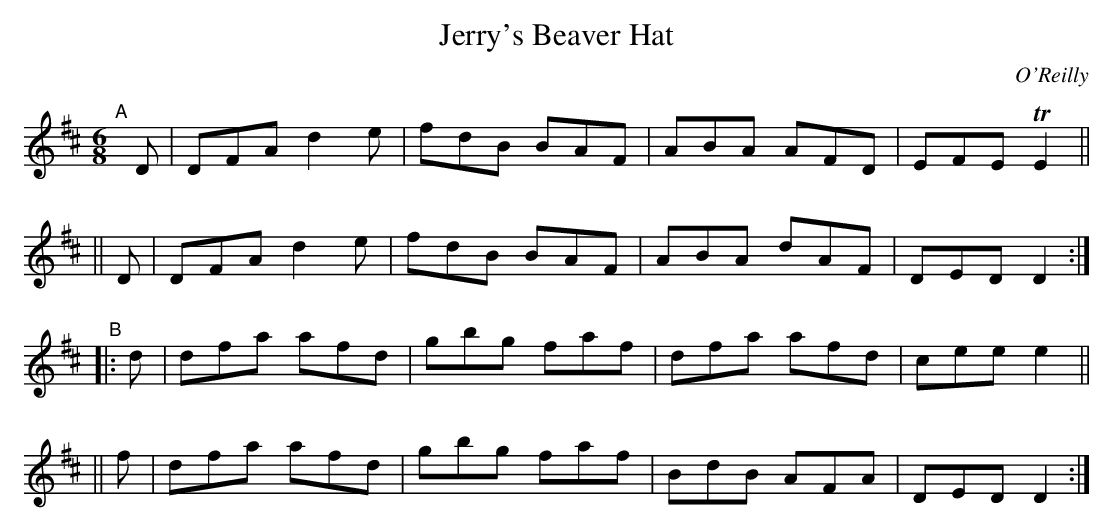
X:1
T: Jerry's Beaver Hat
O: O'Reilly
M: 6/8
L: 1/8
K: D
"^A"\
[|]D | DFA d2e | fdB BAF | ABA AFD | EFE TE2 ||
|| D | DFA d2e | fdB BAF | ABA dAF | DED D2 :|
"^B"\
|: d | dfa afd | gbg faf | dfa afd | cee e2 ||
|| f | dfa afd | gbg faf | BdB AFA | DED D2 :|
